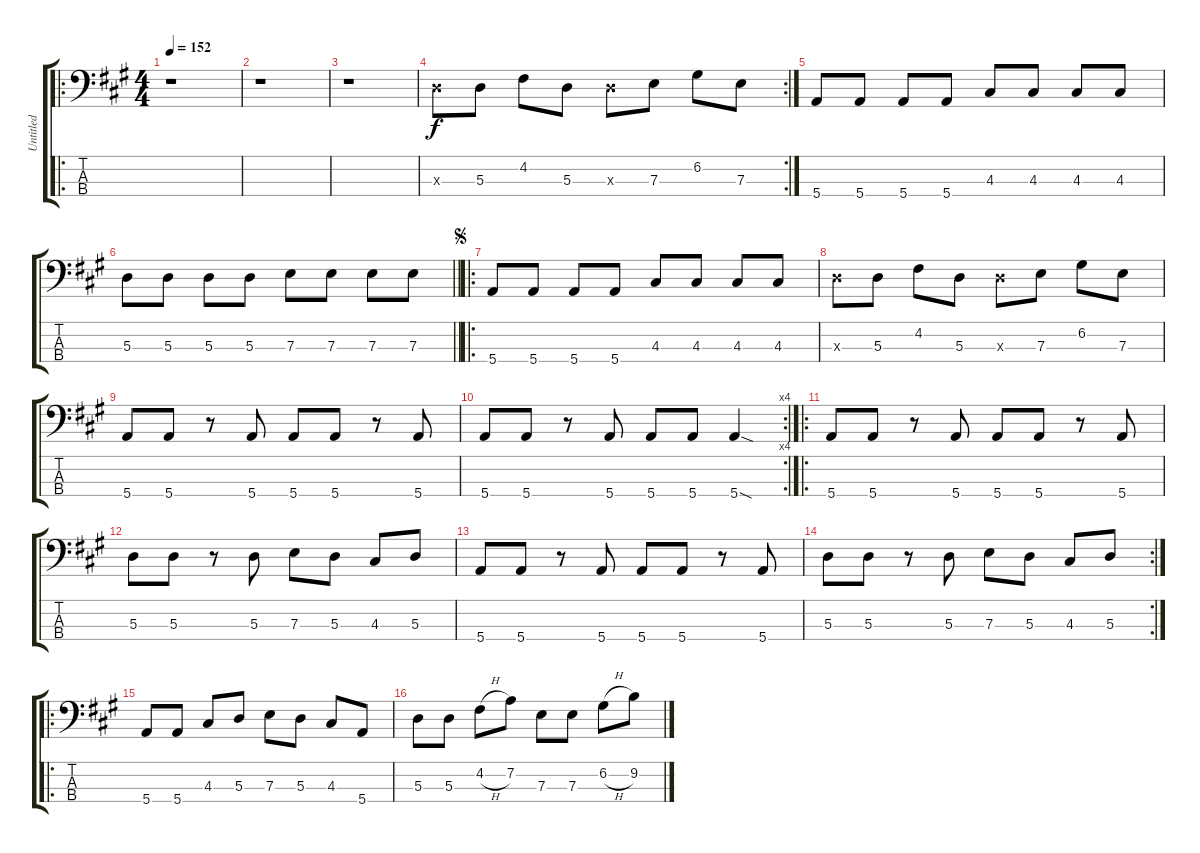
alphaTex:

\track ("Untitled" "Untitled") {instrument electricbasspick}
\staff {score tabs}
\tuning (G2 D2 A1 E1) {hide}
\ro
\ts (4 4)
\tempo 152
\clef f4
\ks a
r.1{dy f instrument electricbasspick} |
r.1 |
r.1 |
\rc 2
5.3{x}.8 5.3.8 4.2.8 5.3.8 5.3{x}.8 7.3.8 6.2.8 7.3.8 |
5.4.8 5.4.8 5.4.8 5.4.8 4.3.8 4.3.8 4.3.8 4.3.8 |
\barLineRight lightlight
5.3.8 5.3.8 5.3.8 5.3.8 7.3.8 7.3.8 7.3.8 7.3.8 |
\ro
\jump segno
5.4.8 5.4.8 5.4.8 5.4.8 4.3.8 4.3.8 4.3.8 4.3.8 |
5.3{x}.8 5.3.8 4.2.8 5.3.8 5.3{x}.8 7.3.8 6.2.8 7.3.8 |
5.4.8 5.4.8 r.8 5.4.8 5.4.8 5.4.8 r.8 5.4.8 |
\rc 4
5.4.8 5.4.8 r.8 5.4.8 5.4.8 5.4.8 5.4{sod}.4 |
\ro
5.4.8 5.4.8 r.8 5.4.8 5.4.8 5.4.8 r.8 5.4.8 |
5.3.8 5.3.8 r.8 5.3.8 7.3.8 5.3.8 4.3.8 5.3.8 |
5.4.8 5.4.8 r.8 5.4.8 5.4.8 5.4.8 r.8 5.4.8 |
\rc 2
5.3.8 5.3.8 r.8 5.3.8 7.3.8 5.3.8 4.3.8 5.3.8 |
\ro
5.4.8 5.4.8 4.3.8 5.3.8 7.3.8 5.3.8 4.3.8 5.4.8 |
5.3.8 5.3.8 4.2{h}.8 7.2.8 7.3.8 7.3.8 6.2{h}.8 9.2.8
